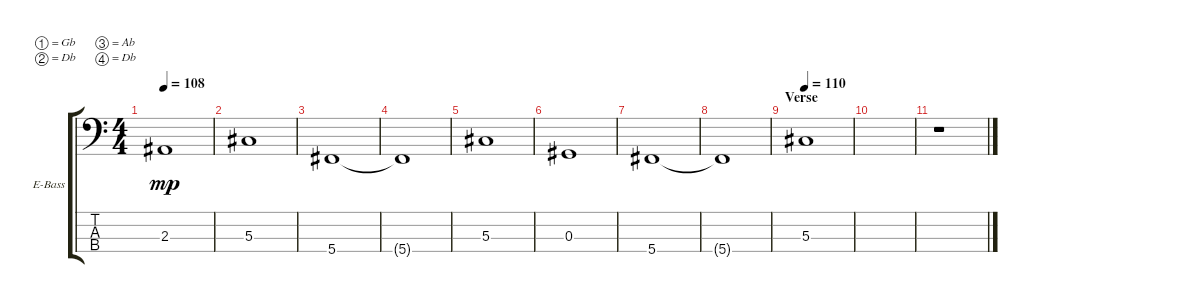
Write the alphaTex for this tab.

\defaultSystemsLayout 4
\bracketExtendMode groupsimilarinstruments
\firstSystemTrackNameOrientation horizontal
\otherSystemsTrackNameOrientation horizontal
\track ("Electric Bass" "E-Bass") {instrument electricbassfinger}
\staff {score tabs}
\tuning (Gb2 Db2 Ab1 Db1)
\ts (4 4)
\tempo 108
\clef f4
\ks c
2.3.1{dy mp} |
5.3.1 |
5.4.1 |
5.4{t}.1 |
5.3.1 |
0.3.1 |
5.4.1 |
5.4{t}.1 |
\section ("" "Verse")
\tempo 110
5.3.1 |
|
r.1
